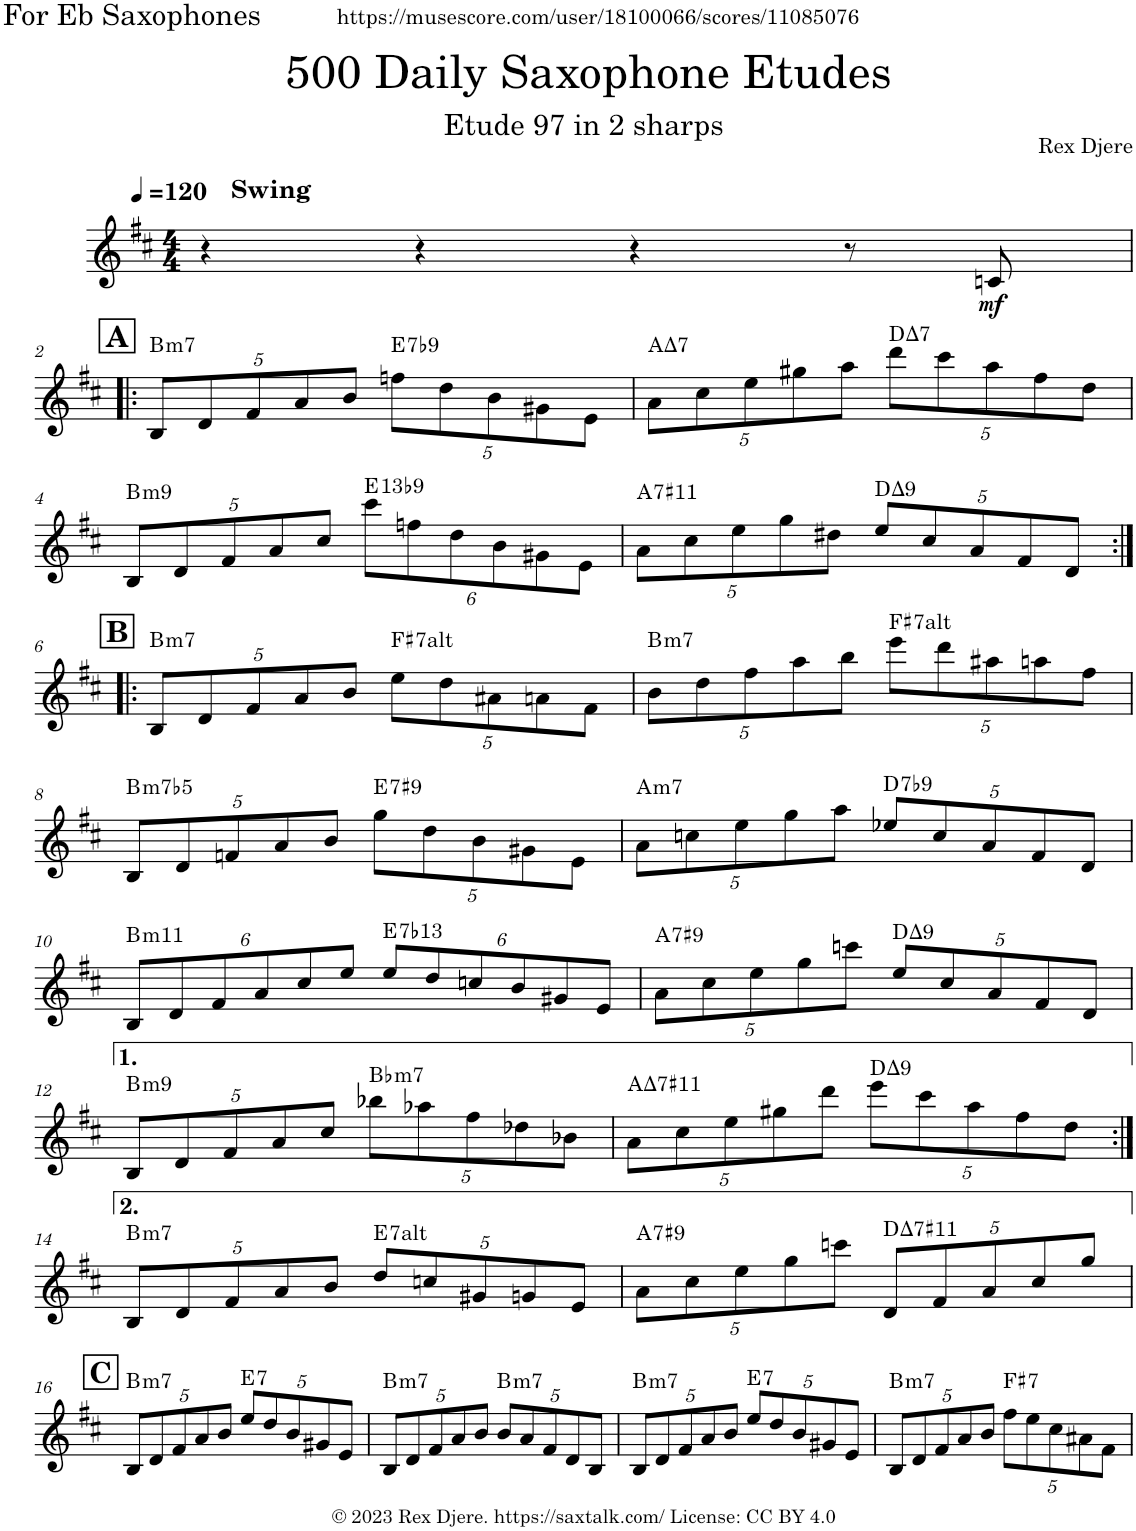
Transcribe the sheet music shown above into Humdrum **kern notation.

**kern	**dynam	**harte
*part1	*part1	*part1
*staff1	*staff1	*
*I"Alto Saxophone	*	*
*I'A. Sax.	*	*
*clefG2	*	*
*Trd5c9	*	*
*k[f#c#]	*	*
*M4/4	*	*
*MM120	*	*
=1	=1	=1
!LO:TX:a:B:t=Swing	!	!
4r	.	.
4r	.	.
4r	.	.
8r	.	.
!	!LO:DY:b	!
8cn/	mf	.
!!LO:LB:g=z
!!LO:REH:place=s1:a:B:cj:fs=14:t=A
=2!|:	=2!|:	=2!|:
*Xbrackettup	*	*
!	!	!LO:H:kt=m7
10B/L	.	B:min7
10d/	.	.
10f#/	.	.
10a/	.	.
10b/J	.	.
!	!	!LO:H:kt=7
10ffn\L	.	E:7(b9)
10dd\	.	.
10b\	.	.
10g#X\	.	.
10e\J	.	.
=3	=3	=3
!	!	!LO:H:kt=7
10a\L	.	A:maj7
10cc#\	.	.
10ee\	.	.
10gg#X\	.	.
10aa\J	.	.
!	!	!LO:H:kt=7
10ddd\L	.	D:maj7
10ccc#\	.	.
10aa\	.	.
10ff#\	.	.
10dd\J	.	.
!!LO:LB:g=z
=4	=4	=4
!	!	!LO:H:kt=m9
10B/L	.	B:min9
10d/	.	.
10f#/	.	.
10a/	.	.
10cc#/J	.	.
!	!	!LO:H:kt=13
12ccc#\L	.	E:(3,5,b7,b9,11,13)
12ffn\	.	.
12dd\	.	.
12b\	.	.
12g#X\	.	.
12e\J	.	.
=5	=5	=5
!	!	!LO:H:kt=7
10a\L	.	A:7(#11)
10cc#\	.	.
10ee\	.	.
10gg\	.	.
10dd#X\J	.	.
!	!	!LO:H:kt=9
10ee/L	.	D:maj9
10cc#/	.	.
10a/	.	.
10f#/	.	.
10d/J	.	.
!!LO:LB:g=z
!!LO:REH:place=s1:a:B:cj:fs=14:t=B
=6:|!|:	=6:|!|:	=6:|!|:
!	!	!LO:H:kt=m7
10B/L	.	B:min7
10d/	.	.
10f#/	.	.
10a/	.	.
10b/J	.	.
!	!	!LO:H:kt=7
10ee\L	.	F#:(3,b5,#5,b7,b9,#9)
10dd\	.	.
10a#X\	.	.
10an\	.	.
10f#\J	.	.
=7	=7	=7
!	!	!LO:H:kt=m7
10b\L	.	B:min7
10dd\	.	.
10ff#\	.	.
10aa\	.	.
10bb\J	.	.
!	!	!LO:H:kt=7
10eee\L	.	F#:(3,b5,#5,b7,b9,#9)
10ddd\	.	.
10aa#X\	.	.
10aan\	.	.
10ff#\J	.	.
!!LO:LB:g=z
=8	=8	=8
!	!	!LO:H:kt=m7b5
10B/L	.	B:hdim7
10d/	.	.
10fn/	.	.
10a/	.	.
10b/J	.	.
!	!	!LO:H:kt=7
10gg\L	.	E:7(#9)
10dd\	.	.
10b\	.	.
10g#X\	.	.
10e\J	.	.
=9	=9	=9
!	!	!LO:H:kt=m7
10a\L	.	A:min7
10ccn\	.	.
10ee\	.	.
10gg\	.	.
10aa\J	.	.
!	!	!LO:H:kt=7
10ee-X/L	.	D:7(b9)
10cc/	.	.
10a/	.	.
10f#/	.	.
10d/J	.	.
!!LO:LB:g=z
=10	=10	=10
!	!	!LO:H:kt=m11
12B/L	.	B:min9(11)
12d/	.	.
12f#/	.	.
12a/	.	.
12cc#/	.	.
12ee/J	.	.
!	!	!LO:H:kt=7
12ee/L	.	E:7(b13)
12dd/	.	.
12ccn/	.	.
12b/	.	.
12g#X/	.	.
12e/J	.	.
=11	=11	=11
!	!	!LO:H:kt=7
10a\L	.	A:7(#9)
10cc#\	.	.
10ee\	.	.
10gg\	.	.
10cccn\J	.	.
!	!	!LO:H:kt=9
10ee/L	.	D:maj9
10cc#/	.	.
10a/	.	.
10f#/	.	.
10d/J	.	.
!!LO:LB:g=z
=12	=12	=12
!	!	!LO:H:kt=m9
10B/L	.	B:min9
10d/	.	.
10f#/	.	.
10a/	.	.
10cc#/J	.	.
!	!	!LO:H:kt=m7
10bb-X\L	.	Bb:min7
10aa-X\	.	.
10ff#\	.	.
10dd-X\	.	.
10b-X\J	.	.
=13	=13	=13
!	!	!LO:H:kt=7
10a\L	.	A:maj7(#11)
10cc#\	.	.
10ee\	.	.
10gg#X\	.	.
10ddd\J	.	.
!	!	!LO:H:kt=9
10eee\L	.	D:maj9
10ccc#\	.	.
10aa\	.	.
10ff#\	.	.
10dd\J	.	.
!!LO:LB:g=z
=14:|!	=14:|!	=14:|!
!	!	!LO:H:kt=m7
10B/L	.	B:min7
10d/	.	.
10f#/	.	.
10a/	.	.
10b/J	.	.
!	!	!LO:H:kt=7
10dd/L	.	E:(3,b5,#5,b7,b9,#9)
10ccn/	.	.
10g#X/	.	.
10gn/	.	.
10e/J	.	.
=15	=15	=15
!	!	!LO:H:kt=7
10a\L	.	A:7(#9)
10cc#\	.	.
10ee\	.	.
10gg\	.	.
10cccn\J	.	.
!	!	!LO:H:kt=7
10d/L	.	D:maj7(#11)
10f#/	.	.
10a/	.	.
10cc#/	.	.
10gg/J	.	.
!!LO:LB:g=z
!!LO:REH:place=s1:a:B:cj:fs=14:t=C
=16	=16	=16
!	!	!LO:H:kt=m7
10B/L	.	B:min7
10d/	.	.
10f#/	.	.
10a/	.	.
10b/J	.	.
!	!	!LO:H:kt=7
10ee/L	.	E:7
10dd/	.	.
10b/	.	.
10g#X/	.	.
10e/J	.	.
=17	=17	=17
!	!	!LO:H:kt=m7
10B/L	.	B:min7
10d/	.	.
10f#/	.	.
10a/	.	.
10b/J	.	.
!	!	!LO:H:kt=m7
10b/L	.	B:min7
10a/	.	.
10f#/	.	.
10d/	.	.
10B/J	.	.
=18	=18	=18
!	!	!LO:H:kt=m7
10B/L	.	B:min7
10d/	.	.
10f#/	.	.
10a/	.	.
10b/J	.	.
!	!	!LO:H:kt=7
10ee/L	.	E:7
10dd/	.	.
10b/	.	.
10g#X/	.	.
10e/J	.	.
=19	=19	=19
!	!	!LO:H:kt=m7
10B/L	.	B:min7
10d/	.	.
10f#/	.	.
10a/	.	.
10b/J	.	.
!	!	!LO:H:kt=7
10ff#\L	.	F#:7
10ee\	.	.
10cc#\	.	.
10a#X\	.	.
10f#\J	.	.
=	=	=
*-	*-	*-
